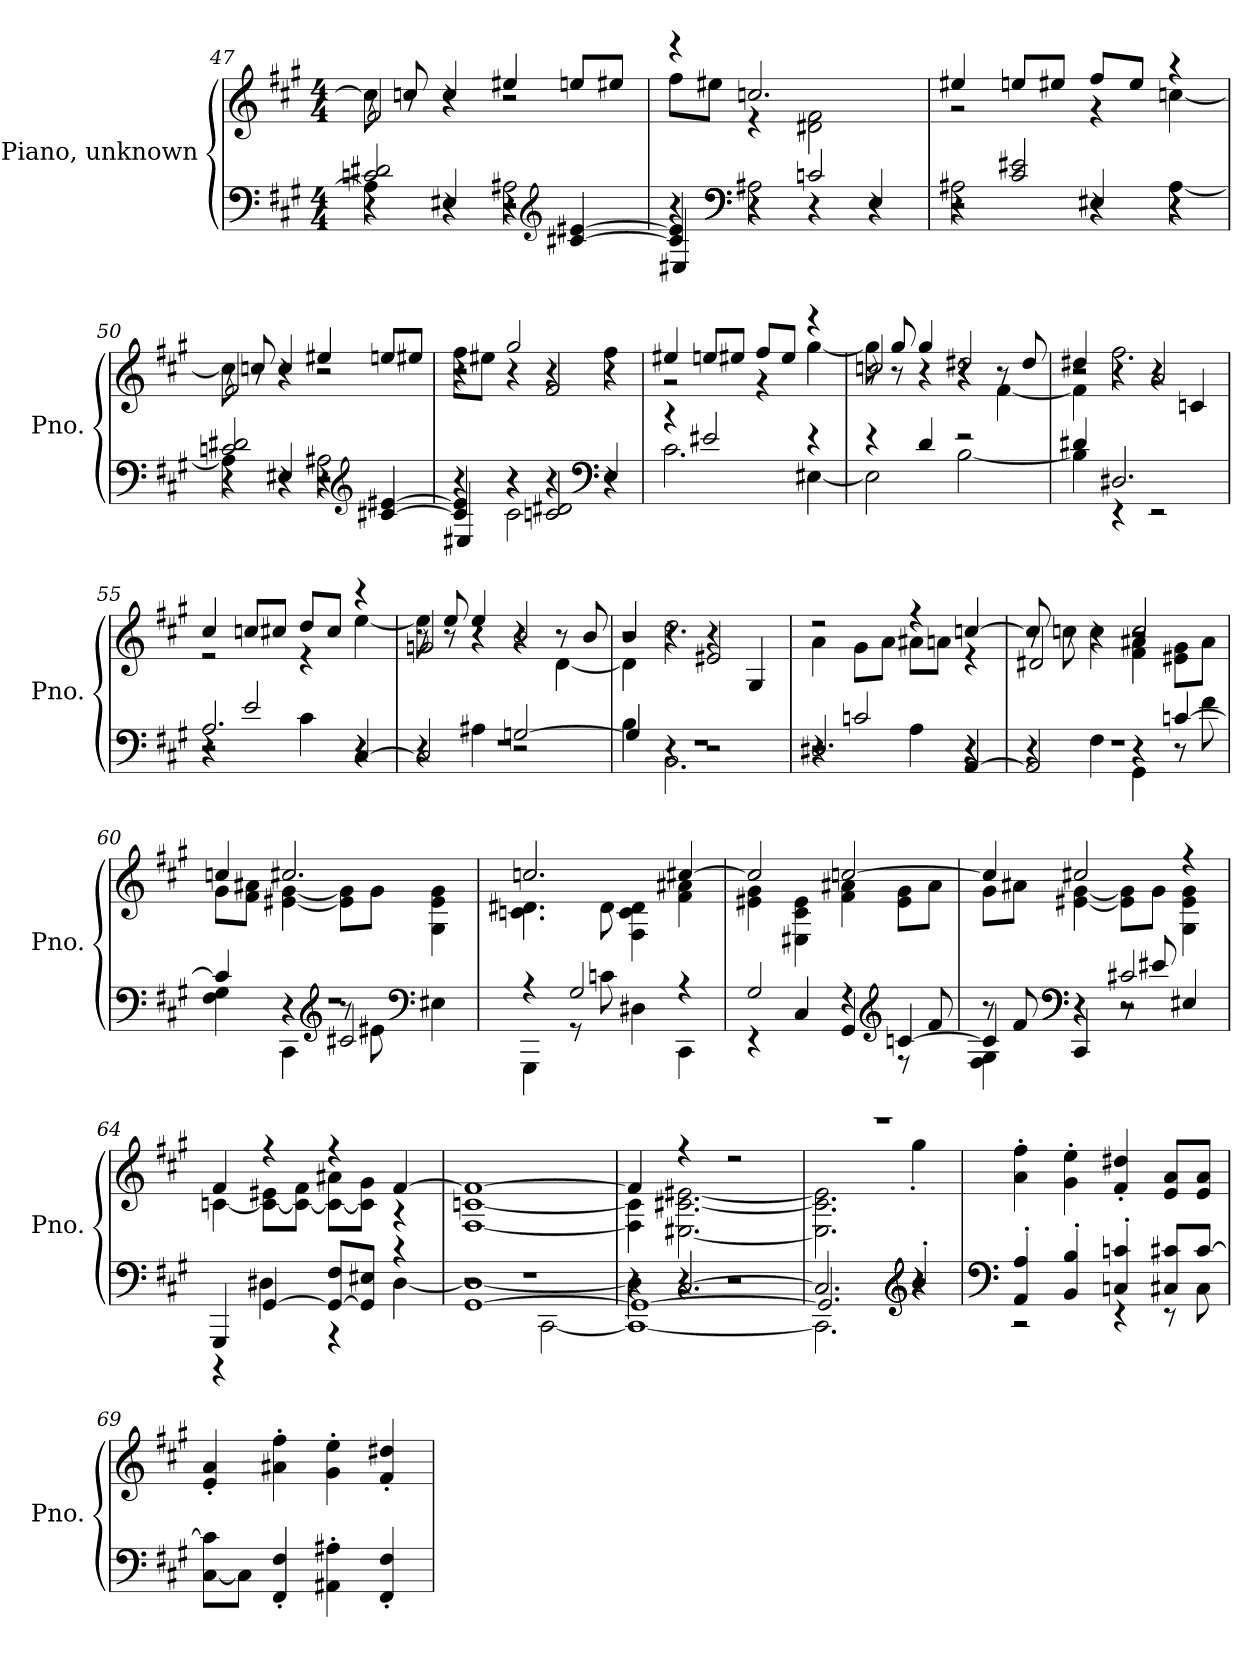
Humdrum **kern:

**kern	**kern
*part1	*part1
*staff2	*staff1
*I"Piano, unknown	*
*I'Pno.	*
!!LO:LB:g=z
*clefF4	*clefG2
*k[f#c#g#]	*k[f#c#g#]
*M4/4	*M4/4
=47	=47
*^	*^
*	*^	*	*^
2cn/ 2d#X/	4A#\]	4r	8r	8cc\]	2f#/
.	.	.	8ccn/	8r	.
.	4r	4E#X/	4cc/	4r	.
4r	2A#X\	2r	4ee#X/	2r	2r
*clefG2	*	*	*	*	*
[4c#X/ [4e#X/	.	.	8een/L	.	.
.	.	.	8ee#X/J	.	.
*	*	*	*	*v	*v
=48	=48	=48	=48	=48
4c#/] 4e#/]	4r	4E#X/	4r	8ff#\L
.	.	.	.	8ee#X\J
*clefF4	*	*	*	*
4r	2A#X\	4r	2.ccn/	4r
2cn/	.	4r	.	2d#X\ 2f#\
.	4r	4E#/	.	.
=49	=49	=49	=49	=49
4r	2A#X\	2r	4ee#X/	2r
2c#/ 2e#X/	.	.	8een/L	.
.	.	.	8ee#X/J	.
.	4r	4E#X/	8ff#/L	4r
.	.	.	8ee#/J	.
4r	[4A#\	4r	4r	[4ccn\
!!LO:PB:g=z
=50	=50	=50	=50	=50
*	*	*	*	*^
2cn/ 2d#X/	4A#\]	4r	8r	8cc\]	2f#/
.	.	.	8ccn/	8r	.
.	4r	4E#X/	4cc/	4r	.
4r	2A#X\	2r	4ee#X/	2r	2r
*clefG2	*	*	*	*	*
[4c#X/ [4e#X/	.	.	8een/L	.	.
.	.	.	8ee#X/J	.	.
=51	=51	=51	=51	=51	=51
4c#/] 4e#/]	4r	4E#X/	4r	8ff#\L	2r
.	.	.	.	8ee#X\J	.
4r	2c#\	4r	2gg#/	4r	.
2cn/ 2d#X/	.	4r	.	4r	2f#/
*clefF4	*	*	*	*	*
.	4r	4E#/	4r	4ff#\	.
*	*v	*v	*	*	*
*	*	*	*v	*v
=52	=52	=52	=52
4r	2.c#\	4ee#X/	2r
2e#X/	.	8een/L	.
.	.	8ee#X/J	.
.	.	8ff#/L	4r
.	.	8ee#/J	.
4r	[4E#X\	4r	[4gg#\
!!LO:LB:g=z
=53	=53	=53	=53
*	*	*	*^
4r	2E#\]	8r	8gg#\]	2ccn/
.	.	8gg#/	8r	.
4d/	.	4gg#/	4r	.
2r	[2B\	4r	4r	2dd#X/
.	.	8r	[4f#\	.
.	.	8dd#/	.	.
=54	=54	=54	=54	=54
4d#X/	4B\]	4dd#X/	4f#\]	2r
2.D#X/	4r	4r	2.ff#\	.
.	2r	4r	.	2a/
.	.	4cn/	.	.
*	*	*	*v	*v
=55	=55	=55	=55
*	*^	*	*
4r	2r	2.A/	4cc#/	2r
2e/	.	.	8ccn/L	.
.	.	.	8cc#X/J	.
.	4c#\	.	8dd/L	4r
.	.	.	8cc#/J	.
4r	4r	[4C#/	4r	[4ee\
=56	=56	=56	=56	=56
*	*	*	*	*^
1r	4r	2C#/]	8r	8ee\]	2gn/
.	.	.	8ee/	8r	.
.	4A#X\	.	4ee/	4r	.
.	2r	[2Gn/	4r	4r	2b/
.	.	.	8r	[4d\	.
.	.	.	8b/	.	.
=57	=57	=57	=57	=57	=57
1r	4B\	4G/]	4b/	4d\]	2r
.	2.BB\	4r	4r	2.dd\	.
.	.	2r	4r	.	2e#X/
.	.	.	4G#/	.	.
*	*	*	*	*v	*v
!!LO:LB:g=z
=58	=58	=58	=58	=58
4r	2r	2.D#X/	2r	4a\
2cn/	.	.	.	8g#\L
.	.	.	.	8a\J
.	4A\	.	4r	8a#X\L
.	.	.	.	8an\J
4r	4r	[4AA/	[4ccn/	4r
=59	=59	=59	=59	=59
*	*	*	*	*^
1r	4r	2AA/]	8cc/]	8r	2d#X/
.	.	.	8r	8ccn\	.
.	4F#\	.	4r	4cc\	.
.	4GG#\	4r	2cc/	4f#\ 4a#X\	2r
.	8r	[4cn/	.	8e#X\ 8g#\L	.
.	8f#\	.	.	8a#\J	.
*	*	*	*	*v	*v
=60	=60	=60	=60	=60
1r	4F#\ 4G#\	4c/]	4ccn/	8g#\L
.	.	.	.	8f#\ 8a#X\J
.	4CC#\	4r	2.cc#X/	[4e#X\ [4g#\
*clefG2	*	*	*	*
.	8r	2c#X/	.	8e#\] 8g#\]L
.	8e#X\	.	.	8g#\J
*clefF4	*	*	*	*
.	4E#X\	.	.	4G#\ 4e#\ 4g#\
*	*v	*v	*	*
!!LO:LB:g=z	!!
=61	=61	=61	=61
4r	4GGG#\	2.ccn/	4.cn\ 4.d#X\
2G#/	8r	.	.
.	8cn\	.	8d#\
.	4D#X\	.	4F#\ 4c\ 4d#\
4r	4CC#\	[4cc#X/	4f#\ 4a#X\
=62	=62	=62	=62
2G#/	4r	2cc#/]	4e#X\ 4g#\
.	4C#/	.	4E#X\ 4c#\ 4e#\
4r	4GG#/	[2ccn/	4f#\ 4a#X\
*clefG2	*	*	*
[4cn/	8r	.	8e#\ 8g#\L
.	8f#/	.	8a#\J
=63	=63	=63	=63
*	*^	*	*
4c/]	4F#\ 4G#\	8r	4cc/]	8g#\L
.	.	8f#/	.	8a#X\J
*clefF4	*	*	*	*
4r	4r	4CC#/	2cc#X/	[4e#X\ [4g#\
2c#X/	2r	8r	.	8e#\] 8g#\]L
.	.	8e#X/	.	8g#\J
.	.	4E#X/	4r	4G#\ 4e#\ 4g#\
*	*v	*v	*	*
!!LO:LB:g=z	!!
=64	=64	=64	=64
4GGG#/	4r	4f#/	[4cn\
[4GG#/	4D#X\	4r	8c\_ 8e#X\L
.	.	.	8c\_ 8f#\J
8GG#/_ 8F#/L	4r	4r	8c\_ 8a#X\L
8GG#/] 8E#X/J	.	.	8c\] 8g#\J
4r	[4D#\	[4f#/	4r
=65	=65	=65	=65
*^	*^	*	*
1r	1D#_	[1GG#	2r	1f#_	[1F# [1cn
.	.	.	[2CC#\	.	.
=66	=66	=66	=66	=66	=66
4r	4D#\]	1GG#_	1CC#_	4f#/]	4F#\] 4c\]
[2.C#/	4r	.	.	4r	[2.E#X\ [2.c#X\ [2.e#X\
.	2r	.	.	2r	.
*	*	*v	*v	*	*
=67	=67	=67	=67	=67
2.C#/]	2.GG#/]	2.CC#\]	1r	2.E#\] 2.c#\] 2.e#\]
*clefG2	*	*	*	*
4b'/	4r	4r	.	4gg#'\
*v	*v	*v	*	*
*	*v	*v
=68	=68
*clefF4	*
*^	*
4AA/' 4A/'	2r	4a\' 4ff#\'
4BB/' 4B/'	.	4g#\' 4ee\'
4Cn/' 4cn/'	4r	4f#/' 4dd#X/'
8C#X/ 8c#X/L	8r	8e/ 8a/L
[8c#/J	8C#\	8e/ 8a/J
*v	*v	*
!!LO:LB:g=z
=69	=69
[8C#\ 8c#\]L	4e/' 4a/'
8C#\J]	.
4FF#/' 4F#/'	4a#X\' 4ff#\'
4AA#X\' 4A#X\'	4g#\' 4ee\'
4FF#/' 4F#/'	4f#/' 4dd#X/'
=	=
*-	*-
